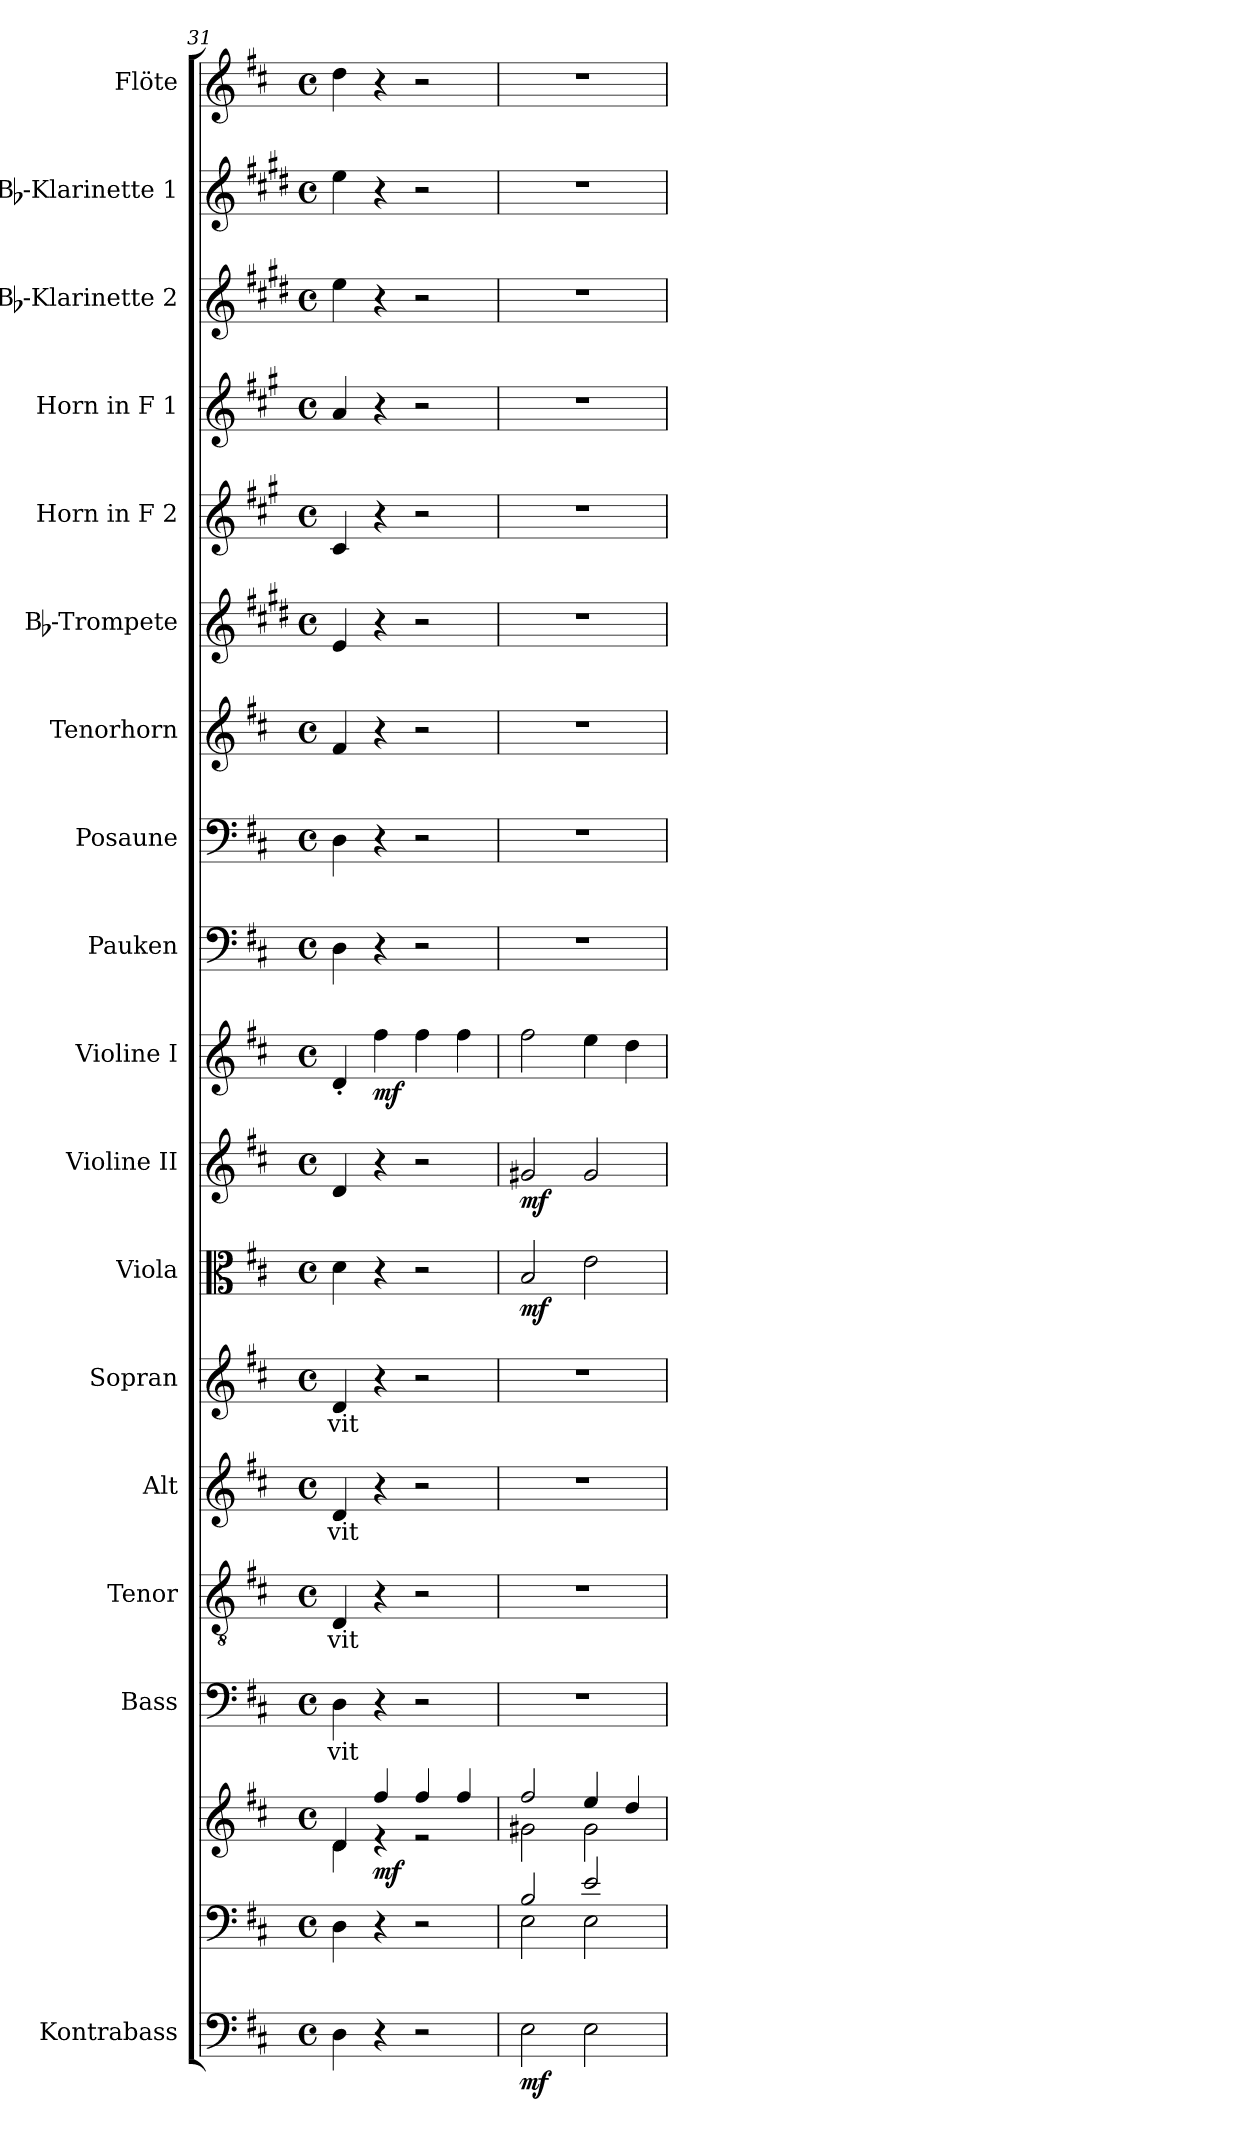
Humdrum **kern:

**kern	**dynam	**kern	**kern	**dynam	**kern	**text	**kern	**text	**kern	**text	**kern	**text	**kern	**dynam	**kern	**dynam	**kern	**dynam	**kern	**kern	**kern	**kern	**kern	**kern	**kern	**kern	**kern
*part18	*part18	*part17	*part17	*part17	*part16	*part16	*part15	*part15	*part14	*part14	*part13	*part13	*part12	*part12	*part11	*part11	*part10	*part10	*part9	*part8	*part7	*part6	*part5	*part4	*part3	*part2	*part1
*staff19	*staff19	*staff18	*staff17	*staff17/18	*staff16	*staff16	*staff15	*staff15	*staff14	*staff14	*staff13	*staff13	*staff12	*staff12	*staff11	*staff11	*staff10	*staff10	*staff9	*staff8	*staff7	*staff6	*staff5	*staff4	*staff3	*staff2	*staff1
*I"Kontrabass	*	*	*	*	*I"Bass	*	*I"Tenor	*	*I"Alt	*	*I"Sopran	*	*I"Viola	*	*I"Violine II	*	*I"Violine I	*	*I"Pauken	*I"Posaune	*I"Tenorhorn	*I"Bb-Trompete	*I"Horn in F 2	*I"Horn in F 1	*I"Bb-Klarinette 2	*I"Bb-Klarinette 1	*I"Flöte
*I'Kb.	*	*	*	*	*I'B.	*	*I'T.	*	*I'A.	*	*I'S.	*	*I'Vla.	*	*I'Vl. II	*	*I'Vl. I	*	*I'Pk.	*I'Pos.	*I'T. Hrn.	*I'Bb Trp.	*	*	*I'Bb Kl. 2	*I'Bb Kl. 1	*I'Fl.
*clefF4	*	*clefF4	*clefG2	*	*clefF4	*	*clefGv2	*	*clefG2	*	*clefG2	*	*clefC3	*	*clefG2	*	*clefG2	*	*clefF4	*clefF4	*clefG2	*clefG2	*clefG2	*clefG2	*clefG2	*clefG2	*clefG2
*ITrd7c12	*	*	*	*	*	*	*	*	*	*	*	*	*	*	*	*	*	*	*	*	*ITrd8c14	*ITrd1c2	*ITrd4c7	*ITrd4c7	*ITrd1c2	*ITrd1c2	*
*k[f#c#]	*	*k[f#c#]	*k[f#c#]	*	*k[f#c#]	*	*k[f#c#]	*	*k[f#c#]	*	*k[f#c#]	*	*k[f#c#]	*	*k[f#c#]	*	*k[f#c#]	*	*k[f#c#]	*k[f#c#]	*k[f#c#]	*k[f#c#]	*k[f#c#]	*k[f#c#]	*k[f#c#]	*k[f#c#]	*k[f#c#]
*D:	*	*D:	*D:	*	*D:	*	*D:	*	*D:	*	*D:	*	*D:	*	*D:	*	*D:	*	*D:	*D:	*D:	*D:	*D:	*D:	*D:	*D:	*D:
*M4/4	*	*M4/4	*M4/4	*	*M4/4	*	*M4/4	*	*M4/4	*	*M4/4	*	*M4/4	*	*M4/4	*	*M4/4	*	*M4/4	*M4/4	*M4/4	*M4/4	*M4/4	*M4/4	*M4/4	*M4/4	*M4/4
*met(c)	*	*met(c)	*met(c)	*	*met(c)	*	*met(c)	*	*met(c)	*	*met(c)	*	*met(c)	*	*met(c)	*	*met(c)	*	*met(c)	*met(c)	*met(c)	*met(c)	*met(c)	*met(c)	*met(c)	*met(c)	*met(c)
=31	=31	=31	=31	=31	=31	=31	=31	=31	=31	=31	=31	=31	=31	=31	=31	=31	=31	=31	=31	=31	=31	=31	=31	=31	=31	=31	=31
*	*	*	*^	*	*	*	*	*	*	*	*	*	*	*	*	*	*	*	*	*	*	*	*	*	*	*	*
!	!	!	!	!	!	!	!LO:LY:b	!	!LO:LY:b	!	!LO:LY:b	!	!LO:LY:b	!	!	!	!	!	!	!	!	!	!	!	!	!	!	!
4DD\	.	4D\	4d/	4d\	.	4D\	-vit	4D/	-vit	4d/	-vit	4d/	-vit	4d\	.	4d/	.	4d'</	.	4D\	4D\	4F#/	4d/	4F#/	4d/	4dd\	4dd\	4dd\
!	!	!	!	!	!LO:DY:b	!	!	!	!	!	!	!	!	!	!	!	!	!	!LO:DY:b	!	!	!	!	!	!	!	!	!
4r	.	4r	4ff#/	4re	mf	4r	.	4r	.	4r	.	4r	.	4r	.	4r	.	4ff#\	mf	4r	4r	4r	4r	4r	4r	4r	4r	4r
2r	.	2r	4ff#/	2re	.	2r	.	2r	.	2r	.	2r	.	2r	.	2r	.	4ff#\	.	2r	2r	2r	2r	2r	2r	2r	2r	2r
.	.	.	4ff#/	.	.	.	.	.	.	.	.	.	.	.	.	.	.	4ff#\	.	.	.	.	.	.	.	.	.	.
=32	=32	=32	=32	=32	=32	=32	=32	=32	=32	=32	=32	=32	=32	=32	=32	=32	=32	=32	=32	=32	=32	=32	=32	=32	=32	=32	=32	=32
*	*	*^	*	*	*	*	*	*	*	*	*	*	*	*	*	*	*	*	*	*	*	*	*	*	*	*	*	*
!	!LO:DY:b	!	!	!	!	!	!	!	!	!	!	!	!	!	!	!LO:DY:b	!	!LO:DY:b	!	!	!	!	!	!	!	!	!	!	!
2EE\	mf	2B/	2E\	2ff#/	2g#X\	.	1r	.	1r	.	1r	.	1r	.	2B/	mf	2g#X/	mf	2ff#\	.	1r	1r	1r	1r	1r	1r	1r	1r	1r
2EE\	.	2e/	2E\	4ee/	2g#\	.	.	.	.	.	.	.	.	.	2e\	.	2g#/	.	4ee\	.	.	.	.	.	.	.	.	.	.
.	.	.	.	4dd/	.	.	.	.	.	.	.	.	.	.	.	.	.	.	4dd\	.	.	.	.	.	.	.	.	.	.
*	*	*v	*v	*	*	*	*	*	*	*	*	*	*	*	*	*	*	*	*	*	*	*	*	*	*	*	*	*	*
*	*	*	*v	*v	*	*	*	*	*	*	*	*	*	*	*	*	*	*	*	*	*	*	*	*	*	*	*	*
=	=	=	=	=	=	=	=	=	=	=	=	=	=	=	=	=	=	=	=	=	=	=	=	=	=	=	=
*-	*-	*-	*-	*-	*-	*-	*-	*-	*-	*-	*-	*-	*-	*-	*-	*-	*-	*-	*-	*-	*-	*-	*-	*-	*-	*-	*-
